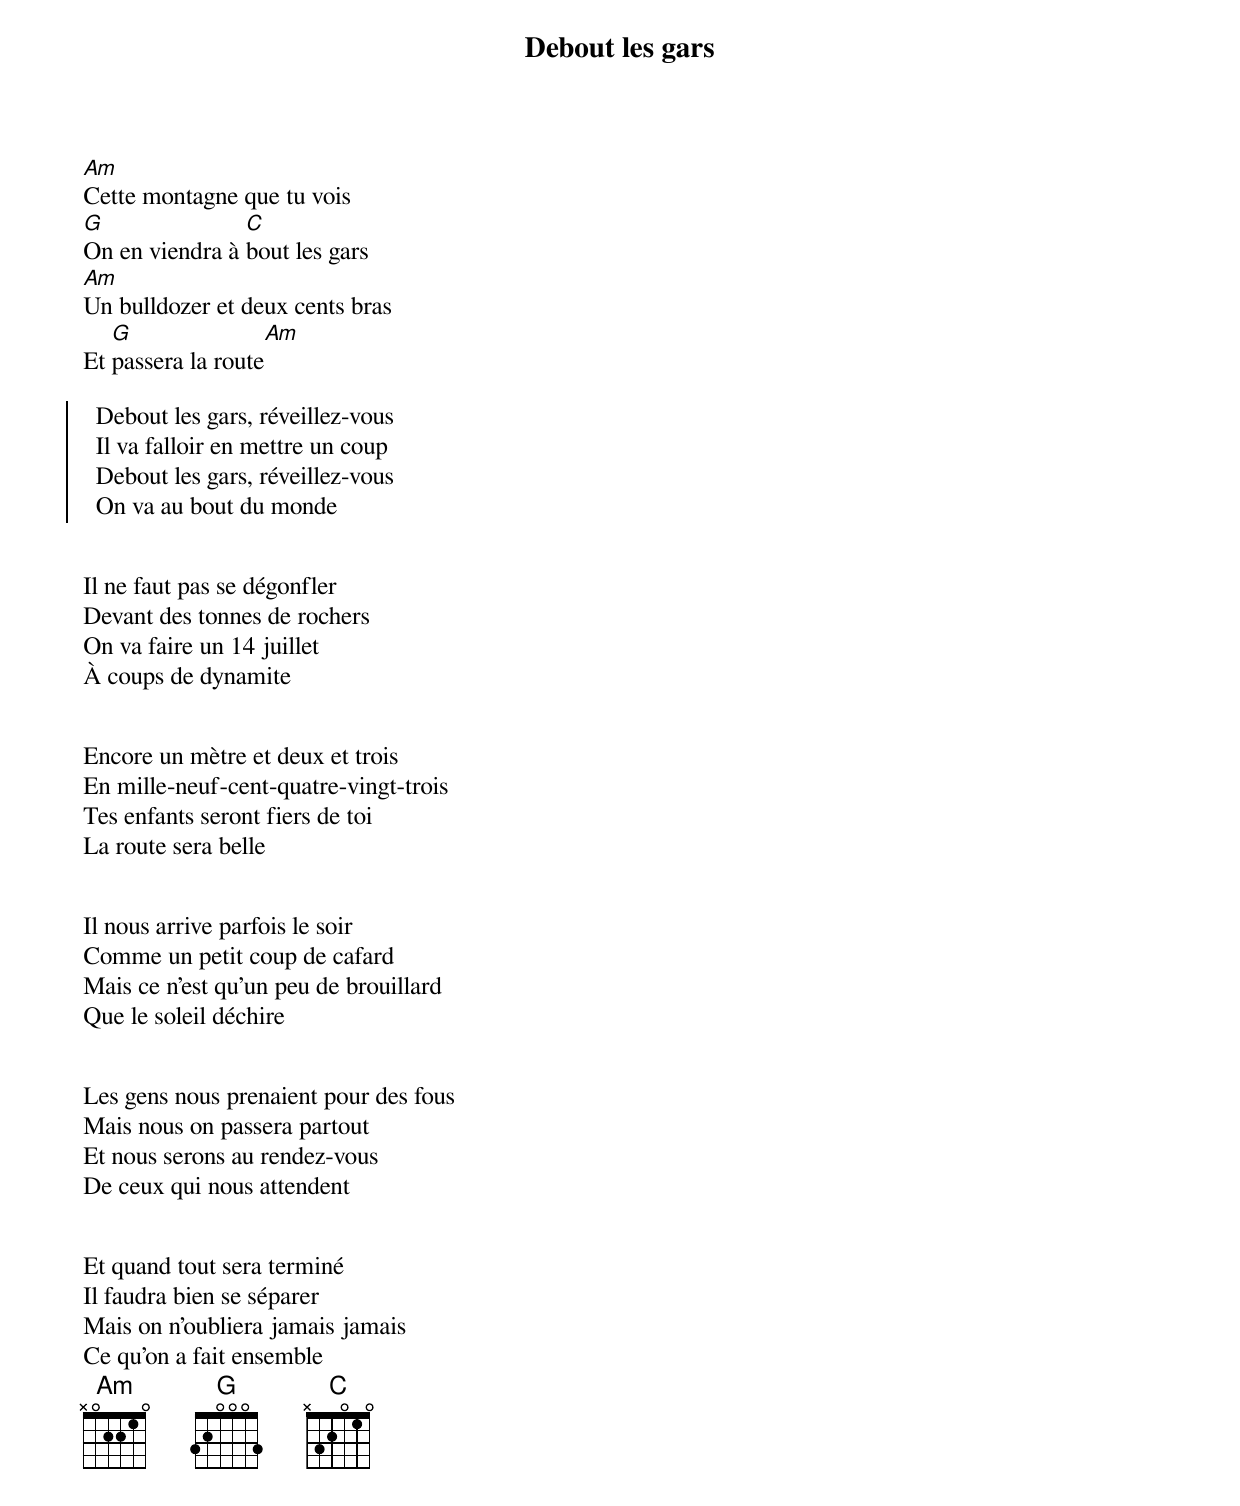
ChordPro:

{title: Debout les gars}
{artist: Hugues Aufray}
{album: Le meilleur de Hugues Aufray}
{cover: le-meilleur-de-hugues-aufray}
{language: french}
{columns: 2}
{define: Am frets X 0 2 2 1 0}
{define: G frets 3 2 0 0 0 3}
{define: C frets X 3 2 0 1 0}


[Am]Cette montagne que tu vois
[G]On en viendra à [C]bout les gars
[Am]Un bulldozer et deux cents bras
Et [G]passera la route[Am]

{start_of_chorus}
  Debout les gars, réveillez-vous
  Il va falloir en mettre un coup
  Debout les gars, réveillez-vous
  On va au bout du monde
{end_of_chorus}


Il ne faut pas se dégonfler
Devant des tonnes de rochers
On va faire un 14 juillet
À coups de dynamite


Encore un mètre et deux et trois
En mille-neuf-cent-quatre-vingt-trois
Tes enfants seront fiers de toi
La route sera belle


Il nous arrive parfois le soir
Comme un petit coup de cafard
Mais ce n'est qu'un peu de brouillard
Que le soleil déchire


Les gens nous prenaient pour des fous
Mais nous on passera partout
Et nous serons au rendez-vous
De ceux qui nous attendent


Et quand tout sera terminé
Il faudra bien se séparer
Mais on n'oubliera jamais jamais
Ce qu'on a fait ensemble
